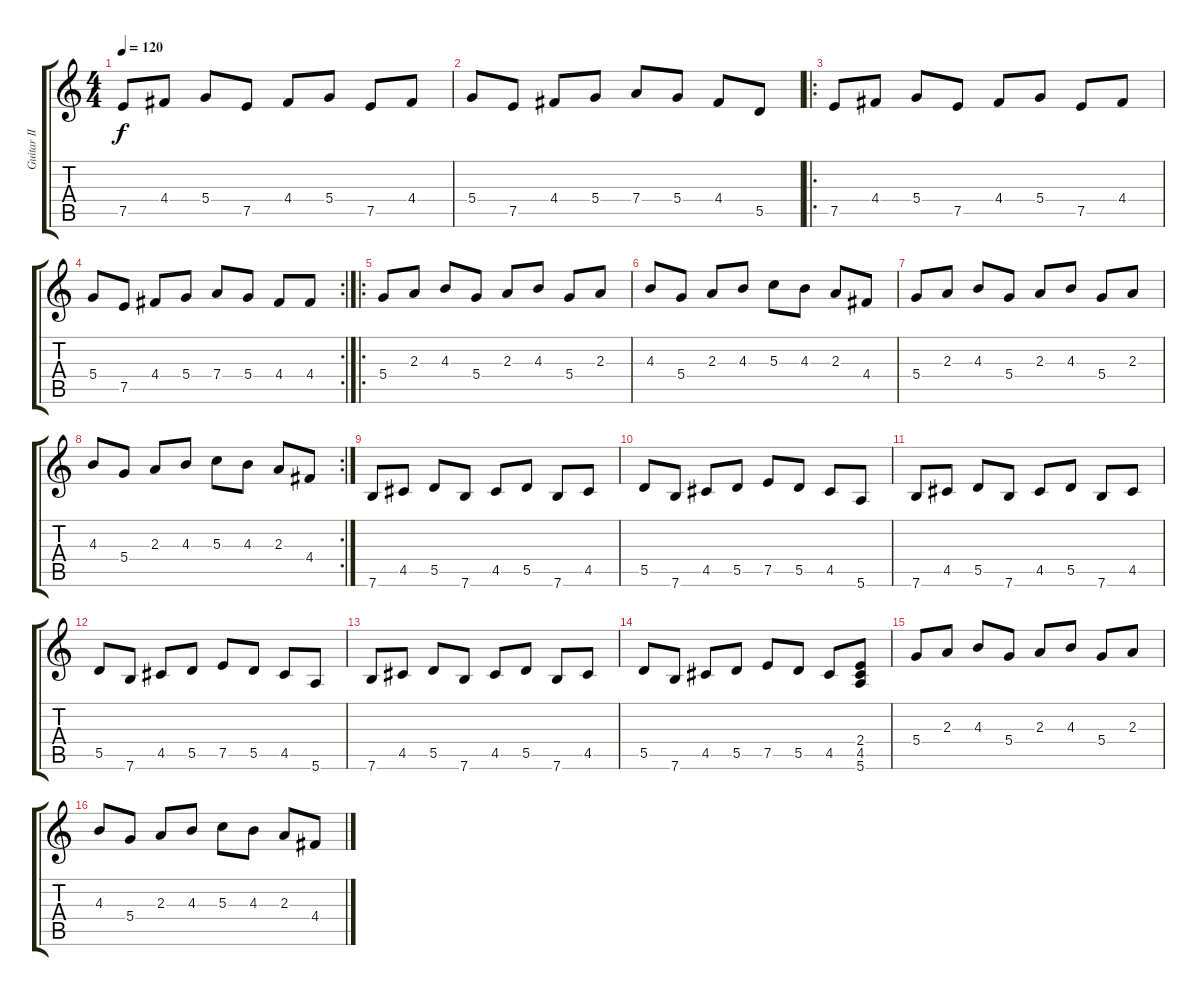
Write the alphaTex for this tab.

\track ("Guitar II" "Guitar II") {instrument overdrivenguitar}
\staff {score tabs}
\tuning (E4 B3 G3 D3 A2 E2) {hide}
\ts (4 4)
\tempo 120
\clef g2
\ks c
7.5.8{dy f} 4.4.8 5.4.8 7.5.8 4.4.8 5.4.8 7.5.8 4.4.8 |
5.4.8 7.5.8 4.4.8 5.4.8 7.4.8 5.4.8 4.4.8 5.5.8 |
\ro
7.5.8 4.4.8 5.4.8 7.5.8 4.4.8 5.4.8 7.5.8 4.4.8 |
\rc 2
5.4.8 7.5.8 4.4.8 5.4.8 7.4.8 5.4.8 4.4.8 4.4.8 |
\ro
5.4.8 2.3.8 4.3.8 5.4.8 2.3.8 4.3.8 5.4.8 2.3.8 |
4.3.8 5.4.8 2.3.8 4.3.8 5.3.8 4.3.8 2.3.8 4.4.8 |
5.4.8 2.3.8 4.3.8 5.4.8 2.3.8 4.3.8 5.4.8 2.3.8 |
\rc 2
4.3.8 5.4.8 2.3.8 4.3.8 5.3.8 4.3.8 2.3.8 4.4.8 |
7.6.8 4.5.8 5.5.8 7.6.8 4.5.8 5.5.8 7.6.8 4.5.8 |
5.5.8 7.6.8 4.5.8 5.5.8 7.5.8 5.5.8 4.5.8 5.6.8 |
7.6.8 4.5.8 5.5.8 7.6.8 4.5.8 5.5.8 7.6.8 4.5.8 |
5.5.8 7.6.8 4.5.8 5.5.8 7.5.8 5.5.8 4.5.8 5.6.8 |
7.6.8 4.5.8 5.5.8 7.6.8 4.5.8 5.5.8 7.6.8 4.5.8 |
5.5.8 7.6.8 4.5.8 5.5.8 7.5.8 5.5.8 4.5.8 (2.4 4.5 5.6).8 |
5.4.8 2.3.8 4.3.8 5.4.8 2.3.8 4.3.8 5.4.8 2.3.8 |
4.3.8 5.4.8 2.3.8 4.3.8 5.3.8 4.3.8 2.3.8 4.4.8
